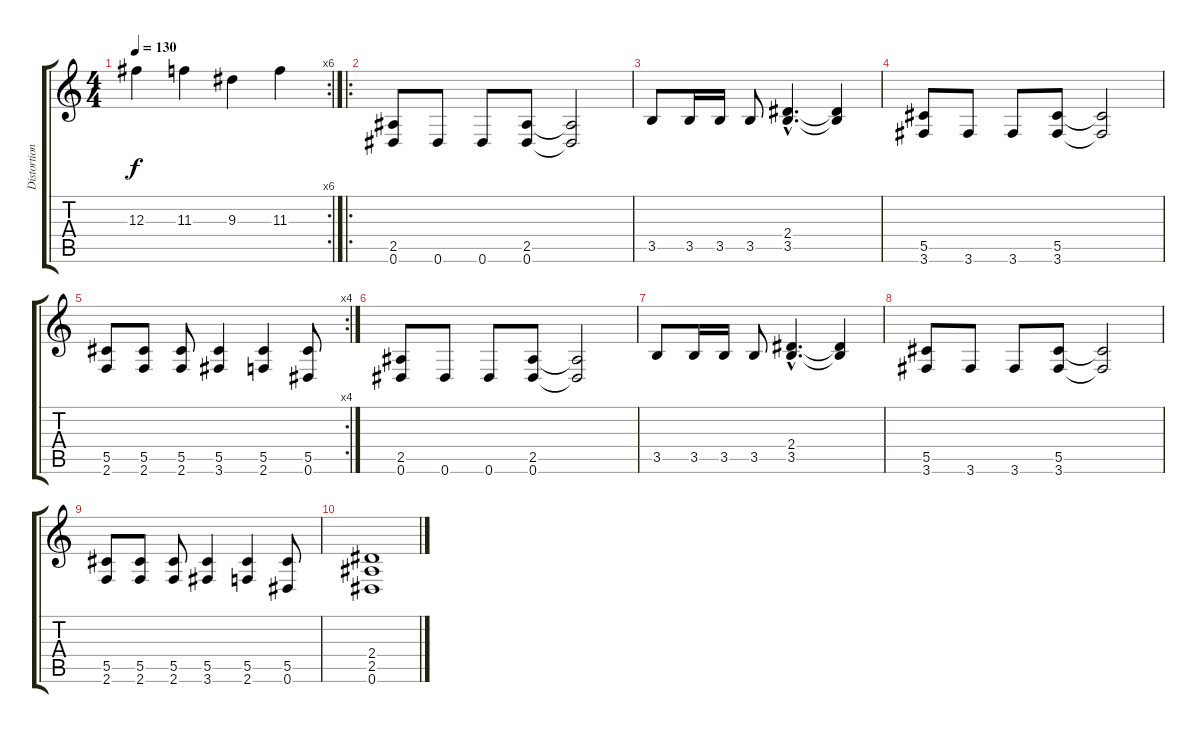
\track ("Distortion Lead" "Distortion") {instrument distortionguitar}
\staff {score tabs}
\tuning (Eb4 Bb3 Gb3 Db3 Ab2 Eb2) {hide}
\rc 6
\ts (4 4)
\tempo 130
\clef g2
\ks c
12.3.4{dy f} 11.3.4 9.3.4 11.3.4 |
\ro
(2.5 0.6).8 0.6.8 0.6.8 (2.5 0.6).8 (2.5{t} 0.6{t}).2 |
3.5.8 3.5.16 3.5.16 3.5.8 (2.4{hac} 3.5{hac}).4{d} (2.4{t} 3.5{t}).4 |
(5.5 3.6).8 3.6.8 3.6.8 (5.5 3.6).8 (5.5{t} 3.6{t}).2 |
\rc 4
(5.5 2.6).8 (5.5 2.6).8 (5.5 2.6).8 (5.5 3.6).4 (5.5 2.6).4 (5.5 0.6).8 |
(2.5 0.6).8 0.6.8 0.6.8 (2.5 0.6).8 (2.5{t} 0.6{t}).2 |
3.5.8 3.5.16 3.5.16 3.5.8 (2.4{hac} 3.5{hac}).4{d} (2.4{t} 3.5{t}).4 |
(5.5 3.6).8 3.6.8 3.6.8 (5.5 3.6).8 (5.5{t} 3.6{t}).2 |
(5.5 2.6).8 (5.5 2.6).8 (5.5 2.6).8 (5.5 3.6).4 (5.5 2.6).4 (5.5 0.6).8 |
(2.4 2.5 0.6).1
